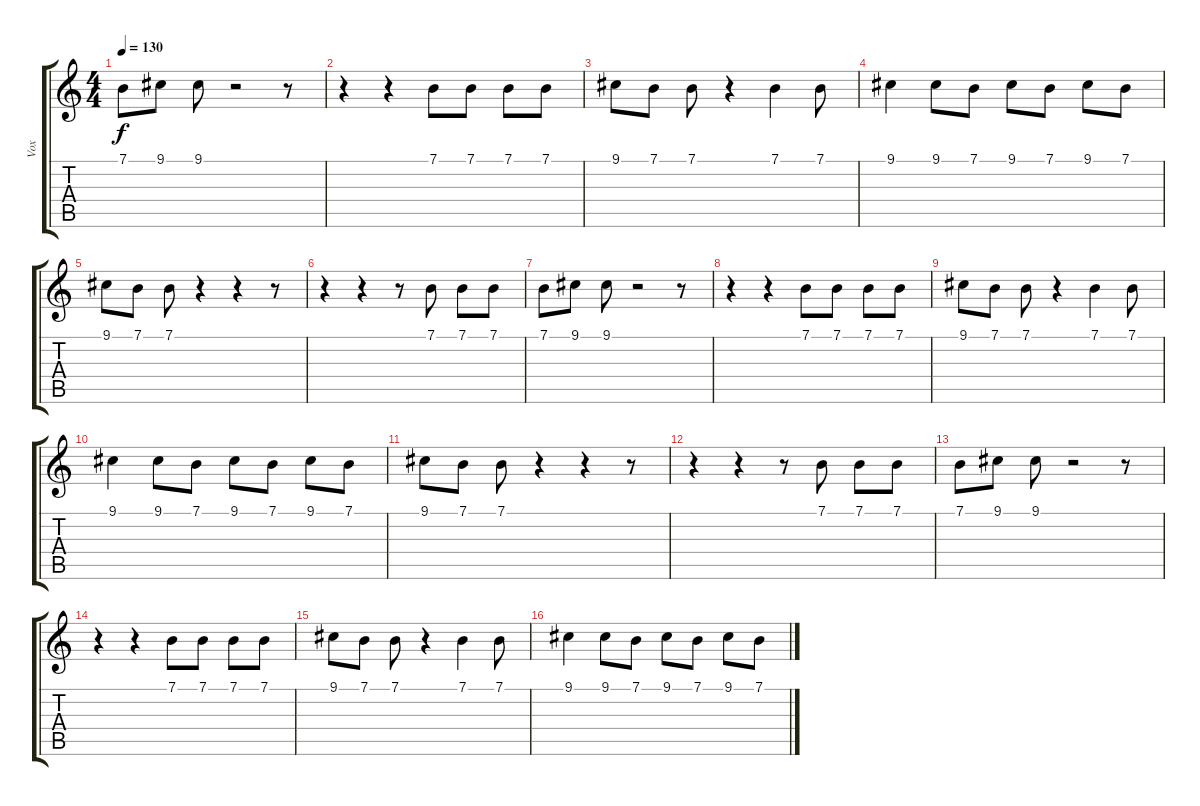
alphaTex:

\track ("Vox" "Vox") {mute instrument flute}
\staff {score tabs}
\tuning (E4 B3 G3 D3 A2 E2) {hide}
\ts (4 4)
\tempo 130
\clef g2
\ks c
7.1.8{dy f} 9.1.8 9.1.8 r.2 r.8 |
r.4 r.4 7.1.8 7.1.8 7.1.8 7.1.8 |
9.1.8 7.1.8 7.1.8 r.4 7.1.4 7.1.8 |
9.1.4 9.1.8 7.1.8 9.1.8 7.1.8 9.1.8 7.1.8 |
9.1.8 7.1.8 7.1.8 r.4 r.4 r.8 |
r.4 r.4 r.8 7.1.8 7.1.8 7.1.8 |
7.1.8 9.1.8 9.1.8 r.2 r.8 |
r.4 r.4 7.1.8 7.1.8 7.1.8 7.1.8 |
9.1.8 7.1.8 7.1.8 r.4 7.1.4 7.1.8 |
9.1.4 9.1.8 7.1.8 9.1.8 7.1.8 9.1.8 7.1.8 |
9.1.8 7.1.8 7.1.8 r.4 r.4 r.8 |
r.4 r.4 r.8 7.1.8 7.1.8 7.1.8 |
7.1.8 9.1.8 9.1.8 r.2 r.8 |
r.4 r.4 7.1.8 7.1.8 7.1.8 7.1.8 |
9.1.8 7.1.8 7.1.8 r.4 7.1.4 7.1.8 |
9.1.4 9.1.8 7.1.8 9.1.8 7.1.8 9.1.8 7.1.8
